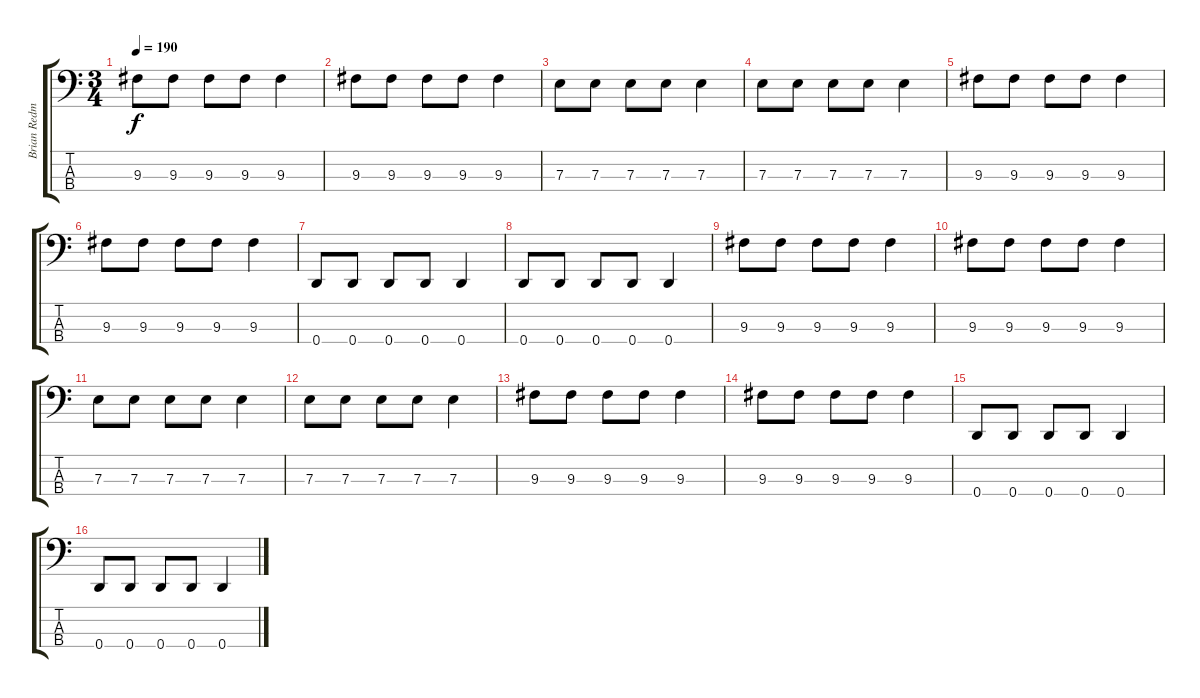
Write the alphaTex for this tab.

\track ("Brian Redman" "Brian Redm") {instrument electricbassfinger}
\staff {score tabs}
\tuning (G2 D2 A1 D1) {hide}
\ts (3 4)
\tempo 190
\clef f4
\ks c
9.3.8{dy f} 9.3.8 9.3.8 9.3.8 9.3.4 |
9.3.8 9.3.8 9.3.8 9.3.8 9.3.4 |
7.3.8 7.3.8 7.3.8 7.3.8 7.3.4 |
7.3.8 7.3.8 7.3.8 7.3.8 7.3.4 |
9.3.8 9.3.8 9.3.8 9.3.8 9.3.4 |
9.3.8 9.3.8 9.3.8 9.3.8 9.3.4 |
0.4.8 0.4.8 0.4.8 0.4.8 0.4.4 |
0.4.8 0.4.8 0.4.8 0.4.8 0.4.4 |
9.3.8 9.3.8 9.3.8 9.3.8 9.3.4 |
9.3.8 9.3.8 9.3.8 9.3.8 9.3.4 |
7.3.8 7.3.8 7.3.8 7.3.8 7.3.4 |
7.3.8 7.3.8 7.3.8 7.3.8 7.3.4 |
9.3.8 9.3.8 9.3.8 9.3.8 9.3.4 |
9.3.8 9.3.8 9.3.8 9.3.8 9.3.4 |
0.4.8 0.4.8 0.4.8 0.4.8 0.4.4 |
0.4.8 0.4.8 0.4.8 0.4.8 0.4.4
